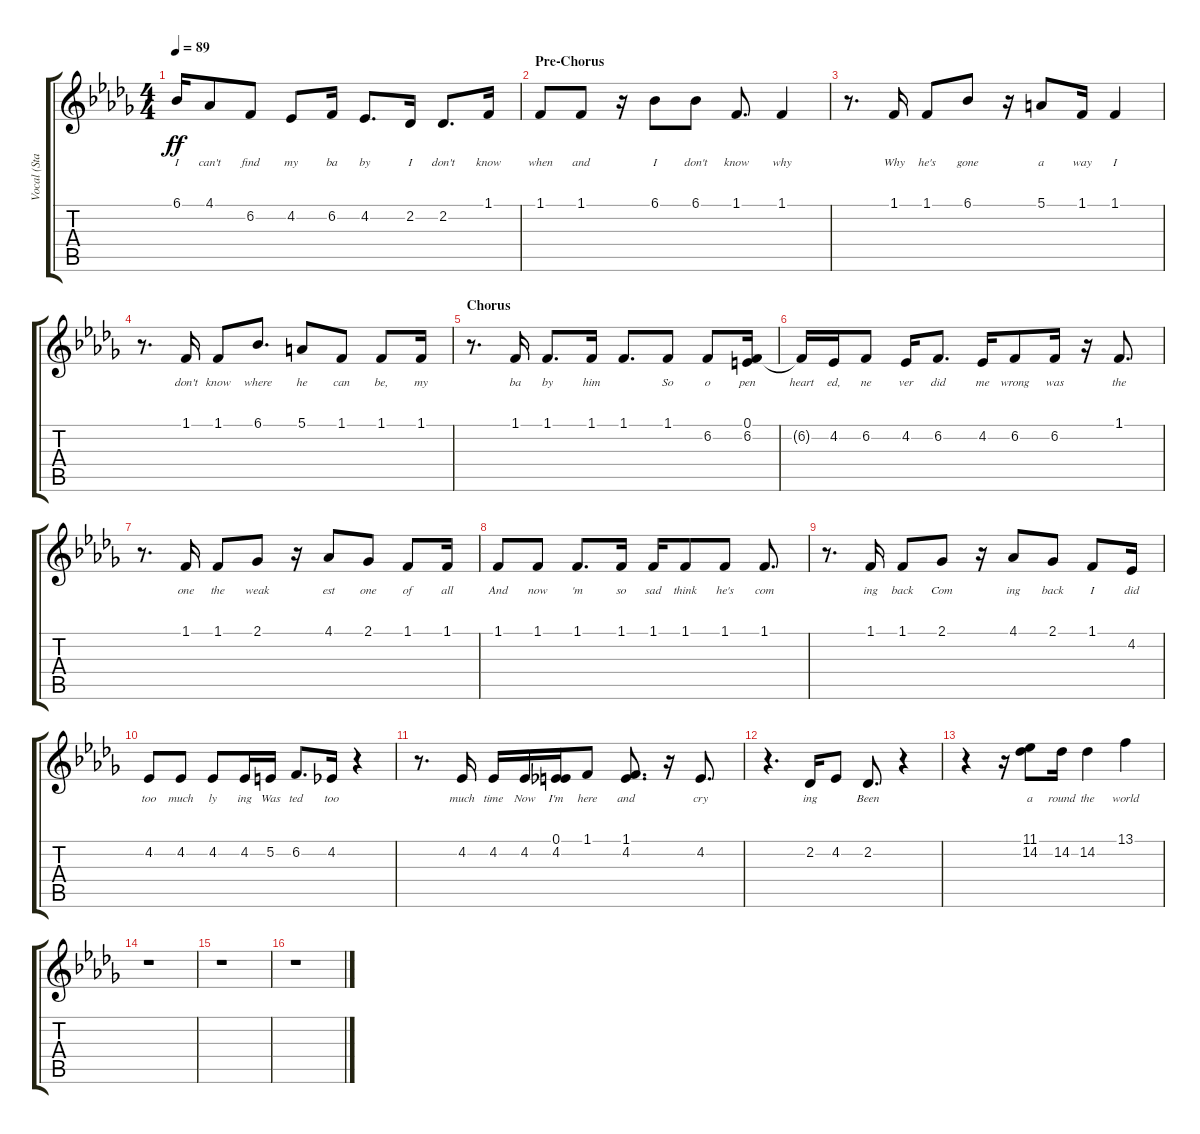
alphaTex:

\track ("Vocal (Staff 1)" "Vocal (Sta") {instrument lead3calliope}
\staff {score tabs}
\tuning (E4 B3 G3 D3 A2 E2) {hide}
\ts (4 4)
\tempo 89
\clef g2
\ks bbminor
6.1{t}.16{lyrics (0 "I") lyrics (1 "") lyrics (2 "") lyrics (3 "") lyrics (4 "") dy ff} 4.1.8{lyrics (0 "can't") lyrics (1 "") lyrics (2 "") lyrics (3 "") lyrics (4 "")} 6.2.8{lyrics (0 "find") lyrics (1 "") lyrics (2 "") lyrics (3 "") lyrics (4 "")} 4.2.8{lyrics (0 "my") lyrics (1 "") lyrics (2 "") lyrics (3 "") lyrics (4 "")} 6.2.16{lyrics (0 "ba") lyrics (1 "") lyrics (2 "") lyrics (3 "") lyrics (4 "")} 4.2.8{d lyrics (0 "by") lyrics (1 "") lyrics (2 "") lyrics (3 "") lyrics (4 "")} 2.2.16{lyrics (0 "I") lyrics (1 "") lyrics (2 "") lyrics (3 "") lyrics (4 "")} 2.2.8{d lyrics (0 "don't") lyrics (1 "") lyrics (2 "") lyrics (3 "") lyrics (4 "")} 1.1.16{lyrics (0 "know") lyrics (1 "") lyrics (2 "") lyrics (3 "") lyrics (4 "")} |
\section ("" "Pre-Chorus")
1.1.8{lyrics (0 "when") lyrics (1 "") lyrics (2 "") lyrics (3 "") lyrics (4 "")} 1.1.8{lyrics (0 "and") lyrics (1 "") lyrics (2 "") lyrics (3 "") lyrics (4 "")} r.16 6.1.8{lyrics (0 "I") lyrics (1 "") lyrics (2 "") lyrics (3 "") lyrics (4 "")} 6.1.8{lyrics (0 "don't") lyrics (1 "") lyrics (2 "") lyrics (3 "") lyrics (4 "")} 1.1.8{d lyrics (0 "know") lyrics (1 "") lyrics (2 "") lyrics (3 "") lyrics (4 "")} 1.1.4{lyrics (0 "why") lyrics (1 "") lyrics (2 "") lyrics (3 "") lyrics (4 "")} |
r.8{d} 1.1.16{lyrics (0 "Why") lyrics (1 "") lyrics (2 "") lyrics (3 "") lyrics (4 "")} 1.1.8{lyrics (0 "he's") lyrics (1 "") lyrics (2 "") lyrics (3 "") lyrics (4 "")} 6.1.8{lyrics (0 "gone") lyrics (1 "") lyrics (2 "") lyrics (3 "") lyrics (4 "")} r.16 5.1.8{lyrics (0 "a") lyrics (1 "") lyrics (2 "") lyrics (3 "") lyrics (4 "")} 1.1.16{lyrics (0 "way") lyrics (1 "") lyrics (2 "") lyrics (3 "") lyrics (4 "")} 1.1.4{lyrics (0 "I") lyrics (1 "") lyrics (2 "") lyrics (3 "") lyrics (4 "")} |
r.8{d} 1.1.16{lyrics (0 "don't") lyrics (1 "") lyrics (2 "") lyrics (3 "") lyrics (4 "")} 1.1.8{lyrics (0 "know") lyrics (1 "") lyrics (2 "") lyrics (3 "") lyrics (4 "")} 6.1.8{d lyrics (0 "where") lyrics (1 "") lyrics (2 "") lyrics (3 "") lyrics (4 "")} 5.1.8{lyrics (0 "he") lyrics (1 "") lyrics (2 "") lyrics (3 "") lyrics (4 "")} 1.1.8{lyrics (0 "can") lyrics (1 "") lyrics (2 "") lyrics (3 "") lyrics (4 "")} 1.1.8{lyrics (0 "be,") lyrics (1 "") lyrics (2 "") lyrics (3 "") lyrics (4 "")} 1.1.16{lyrics (0 "my") lyrics (1 "") lyrics (2 "") lyrics (3 "") lyrics (4 "")} |
\section ("" "Chorus")
r.8{d} 1.1.16{lyrics (0 "ba") lyrics (1 "") lyrics (2 "") lyrics (3 "") lyrics (4 "")} 1.1.8{d lyrics (0 "by") lyrics (1 "") lyrics (2 "") lyrics (3 "") lyrics (4 "")} 1.1.16{lyrics (0 "him") lyrics (1 "") lyrics (2 "") lyrics (3 "") lyrics (4 "")} 1.1.8{d lyrics (0 "") lyrics (1 "") lyrics (2 "") lyrics (3 "") lyrics (4 "")} 1.1.8{lyrics (0 "So") lyrics (1 "") lyrics (2 "") lyrics (3 "") lyrics (4 "")} 6.2.8{lyrics (0 "o") lyrics (1 "") lyrics (2 "") lyrics (3 "") lyrics (4 "")} (0.1 6.2).16{lyrics (0 "pen") lyrics (1 "") lyrics (2 "") lyrics (3 "") lyrics (4 "")} |
6.2{t}.16{lyrics (0 "heart") lyrics (1 "") lyrics (2 "") lyrics (3 "") lyrics (4 "")} 4.2.16{lyrics (0 "ed,") lyrics (1 "") lyrics (2 "") lyrics (3 "") lyrics (4 "")} 6.2.8{lyrics (0 "ne") lyrics (1 "") lyrics (2 "") lyrics (3 "") lyrics (4 "")} 4.2.16{lyrics (0 "ver") lyrics (1 "") lyrics (2 "") lyrics (3 "") lyrics (4 "")} 6.2.8{d lyrics (0 "did") lyrics (1 "") lyrics (2 "") lyrics (3 "") lyrics (4 "")} 4.2.16{lyrics (0 "me") lyrics (1 "") lyrics (2 "") lyrics (3 "") lyrics (4 "")} 6.2.8{lyrics (0 "wrong") lyrics (1 "") lyrics (2 "") lyrics (3 "") lyrics (4 "")} 6.2.16{lyrics (0 "was") lyrics (1 "") lyrics (2 "") lyrics (3 "") lyrics (4 "")} r.16 1.1.8{d lyrics (0 "the") lyrics (1 "") lyrics (2 "") lyrics (3 "") lyrics (4 "")} |
r.8{d} 1.1.16{lyrics (0 "one") lyrics (1 "") lyrics (2 "") lyrics (3 "") lyrics (4 "")} 1.1.8{lyrics (0 "the") lyrics (1 "") lyrics (2 "") lyrics (3 "") lyrics (4 "")} 2.1.8{lyrics (0 "weak") lyrics (1 "") lyrics (2 "") lyrics (3 "") lyrics (4 "")} r.16 4.1.8{lyrics (0 "est") lyrics (1 "") lyrics (2 "") lyrics (3 "") lyrics (4 "")} 2.1.8{lyrics (0 "one") lyrics (1 "") lyrics (2 "") lyrics (3 "") lyrics (4 "")} 1.1.8{lyrics (0 "of") lyrics (1 "") lyrics (2 "") lyrics (3 "") lyrics (4 "")} 1.1.16{lyrics (0 "all") lyrics (1 "") lyrics (2 "") lyrics (3 "") lyrics (4 "")} |
1.1.8{lyrics (0 "And") lyrics (1 "") lyrics (2 "") lyrics (3 "") lyrics (4 "")} 1.1.8{lyrics (0 "now") lyrics (1 "") lyrics (2 "") lyrics (3 "") lyrics (4 "")} 1.1.8{d lyrics (0 "'m") lyrics (1 "") lyrics (2 "") lyrics (3 "") lyrics (4 "")} 1.1.16{lyrics (0 "so") lyrics (1 "") lyrics (2 "") lyrics (3 "") lyrics (4 "")} 1.1.16{lyrics (0 "sad") lyrics (1 "") lyrics (2 "") lyrics (3 "") lyrics (4 "")} 1.1.8{lyrics (0 "think") lyrics (1 "") lyrics (2 "") lyrics (3 "") lyrics (4 "")} 1.1.8{lyrics (0 "he's") lyrics (1 "") lyrics (2 "") lyrics (3 "") lyrics (4 "")} 1.1.8{d lyrics (0 "com") lyrics (1 "") lyrics (2 "") lyrics (3 "") lyrics (4 "")} |
r.8{d} 1.1.16{lyrics (0 "ing") lyrics (1 "") lyrics (2 "") lyrics (3 "") lyrics (4 "")} 1.1.8{lyrics (0 "back") lyrics (1 "") lyrics (2 "") lyrics (3 "") lyrics (4 "")} 2.1.8{lyrics (0 "Com") lyrics (1 "") lyrics (2 "") lyrics (3 "") lyrics (4 "")} r.16 4.1.8{lyrics (0 "ing") lyrics (1 "") lyrics (2 "") lyrics (3 "") lyrics (4 "")} 2.1.8{lyrics (0 "back") lyrics (1 "") lyrics (2 "") lyrics (3 "") lyrics (4 "")} 1.1.8{lyrics (0 "I") lyrics (1 "") lyrics (2 "") lyrics (3 "") lyrics (4 "")} 4.2.16{lyrics (0 "did") lyrics (1 "") lyrics (2 "") lyrics (3 "") lyrics (4 "")} |
4.2.8{lyrics (0 "too") lyrics (1 "") lyrics (2 "") lyrics (3 "") lyrics (4 "")} 4.2.8{lyrics (0 "much") lyrics (1 "") lyrics (2 "") lyrics (3 "") lyrics (4 "")} 4.2.8{lyrics (0 "ly") lyrics (1 "") lyrics (2 "") lyrics (3 "") lyrics (4 "")} 4.2.16{lyrics (0 "ing") lyrics (1 "") lyrics (2 "") lyrics (3 "") lyrics (4 "")} 5.2.16{lyrics (0 "Was") lyrics (1 "") lyrics (2 "") lyrics (3 "") lyrics (4 "")} 6.2.8{d lyrics (0 "ted") lyrics (1 "") lyrics (2 "") lyrics (3 "") lyrics (4 "")} 4.2.16{lyrics (0 "too") lyrics (1 "") lyrics (2 "") lyrics (3 "") lyrics (4 "")} r.4 |
r.8{d} 4.2.16{lyrics (0 "much") lyrics (1 "") lyrics (2 "") lyrics (3 "") lyrics (4 "")} 4.2.16{lyrics (0 "time") lyrics (1 "") lyrics (2 "") lyrics (3 "") lyrics (4 "")} 4.2.16{lyrics (0 "Now") lyrics (1 "") lyrics (2 "") lyrics (3 "") lyrics (4 "")} (0.1 4.2).16{lyrics (0 "I'm") lyrics (1 "") lyrics (2 "") lyrics (3 "") lyrics (4 "")} 1.1.8{lyrics (0 "here") lyrics (1 "") lyrics (2 "") lyrics (3 "") lyrics (4 "")} (1.1 4.2).8{d lyrics (0 "and") lyrics (1 "") lyrics (2 "") lyrics (3 "") lyrics (4 "")} r.16 4.2.8{d lyrics (0 "cry") lyrics (1 "") lyrics (2 "") lyrics (3 "") lyrics (4 "")} |
r.4{d} 2.2.16{lyrics (0 "ing") lyrics (1 "") lyrics (2 "") lyrics (3 "") lyrics (4 "")} 4.2.8{lyrics (0 "") lyrics (1 "") lyrics (2 "") lyrics (3 "") lyrics (4 "")} 2.2.8{d lyrics (0 "Been") lyrics (1 "") lyrics (2 "") lyrics (3 "") lyrics (4 "")} r.4 |
r.4 r.16 (11.1 14.2).8{lyrics (0 "a") lyrics (1 "") lyrics (2 "") lyrics (3 "") lyrics (4 "")} 14.2.16{lyrics (0 "round") lyrics (1 "") lyrics (2 "") lyrics (3 "") lyrics (4 "")} 14.2.4{lyrics (0 "the") lyrics (1 "") lyrics (2 "") lyrics (3 "") lyrics (4 "")} 13.1.4{lyrics (0 "world") lyrics (1 "") lyrics (2 "") lyrics (3 "") lyrics (4 "")} |
r.1 |
r.1 |
r.1
